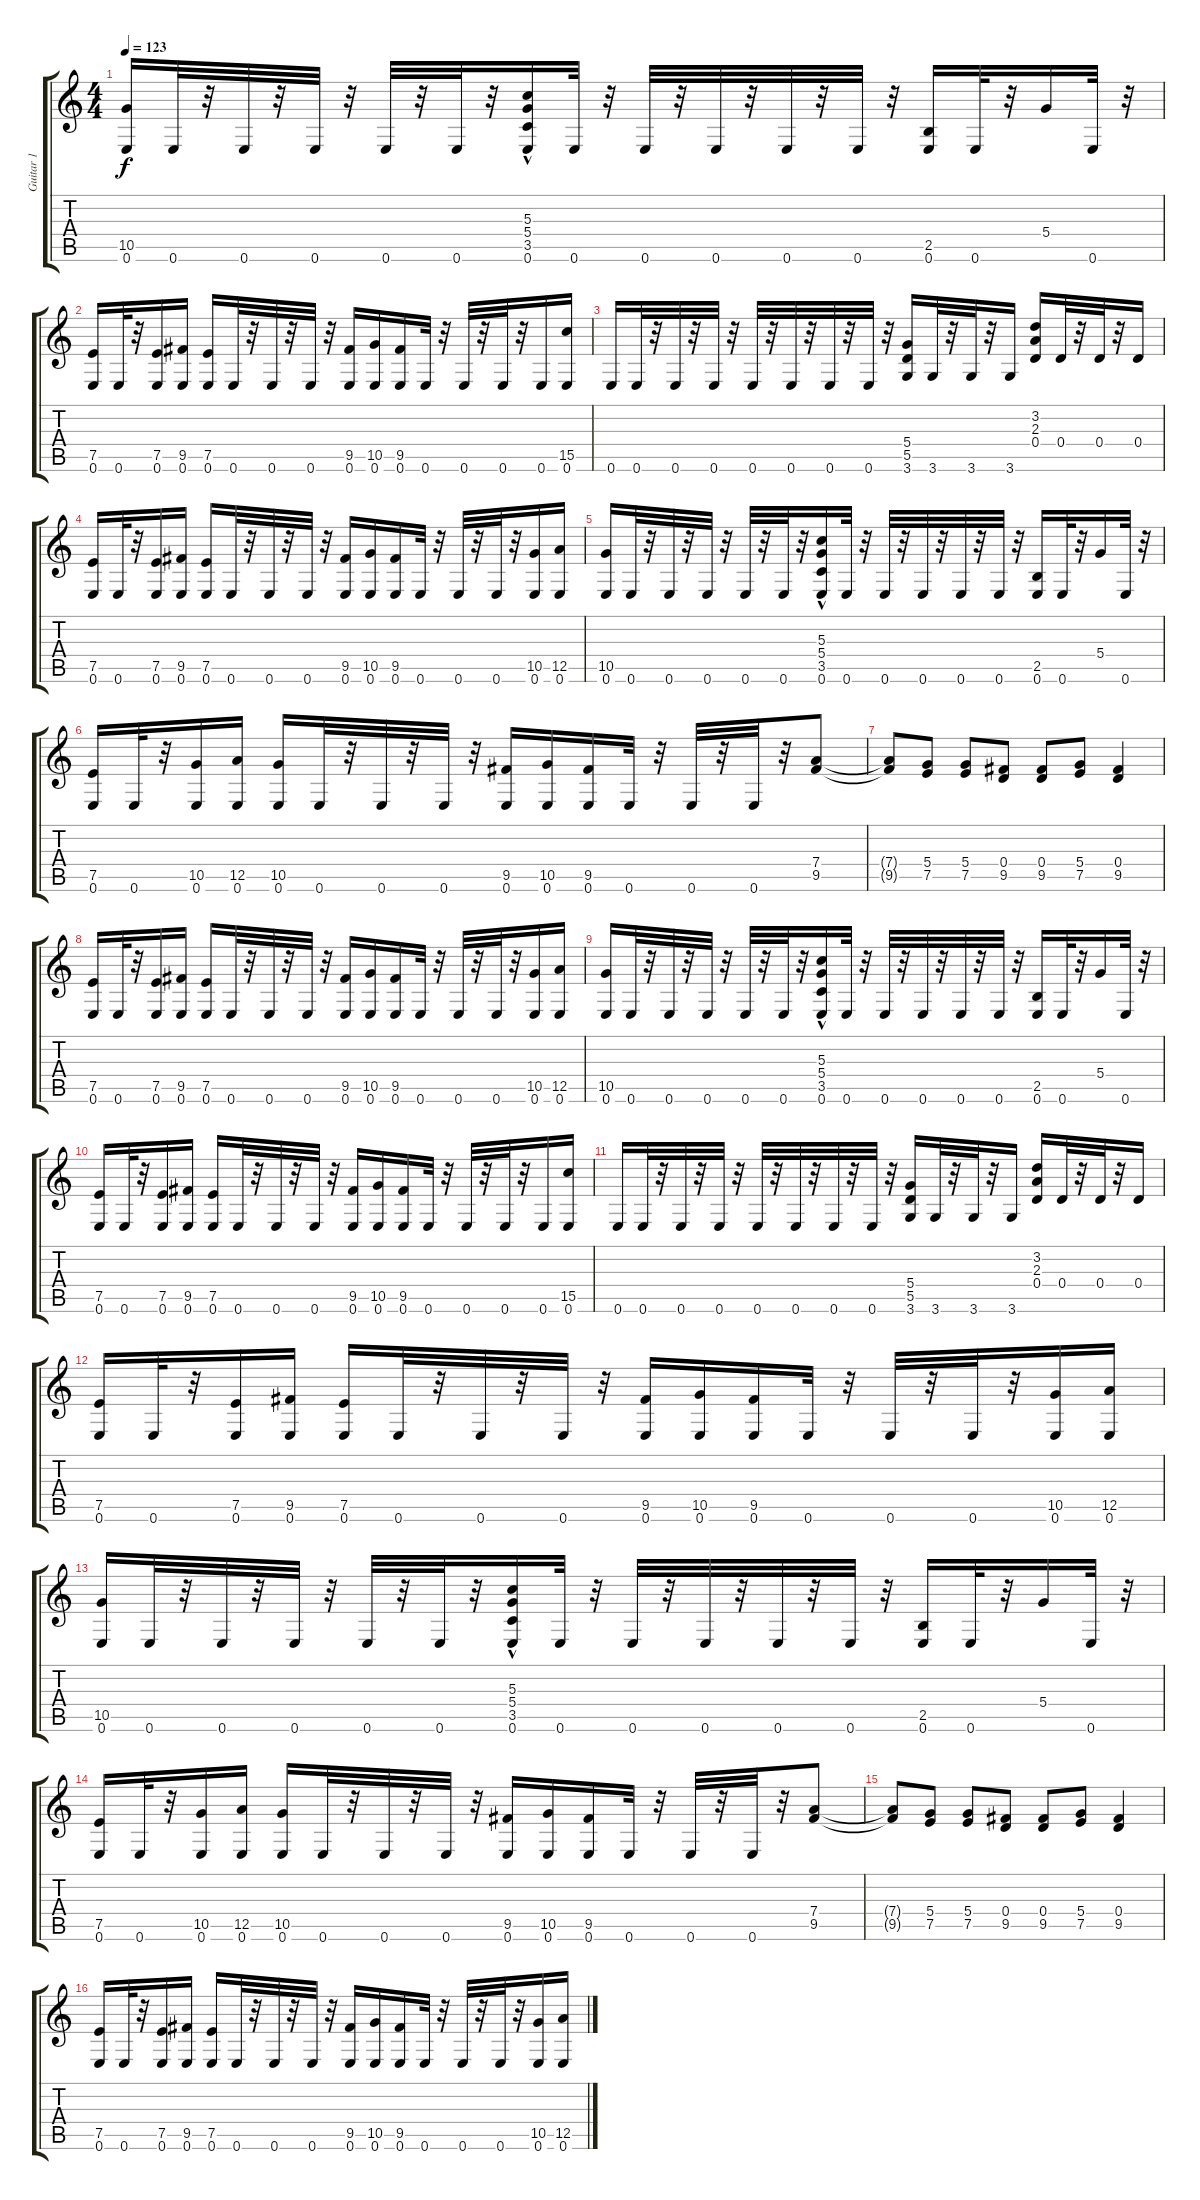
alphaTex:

\track ("Guitar 1" "Guitar 1") {instrument overdrivenguitar}
\staff {score tabs}
\tuning (E4 B3 G3 D3 A2 E2) {hide}
\ts (4 4)
\tempo 123
\clef g2
\ks c
(10.5 0.6).16{dy f} 0.6.32 r.32 0.6.32 r.32 0.6.32 r.32 0.6.32 r.32 0.6.32 r.32 (5.3{hac} 5.4 3.5{hac} 0.6).16 0.6.32 r.32 0.6.32 r.32 0.6.32 r.32 0.6.32 r.32 0.6.32 r.32 (2.5 0.6).16 0.6.32 r.32 5.4.16 0.6.32 r.32 |
(7.5 0.6).16 0.6.32 r.32 (7.5 0.6).16 (9.5 0.6).16 (7.5 0.6).16 0.6.32 r.32 0.6.32 r.32 0.6.32 r.32 (9.5 0.6).16 (10.5 0.6).16 (9.5 0.6).16 0.6.32 r.32 0.6.32 r.32 0.6.32 r.32 0.6.16 (15.5 0.6).16 |
0.6.16 0.6.32 r.32 0.6.32 r.32 0.6.32 r.32 0.6.32 r.32 0.6.32 r.32 0.6.32 r.32 0.6.32 r.32 (5.4 5.5 3.6).16 3.6.32 r.32 3.6.32 r.32 3.6.16 (3.2 2.3 0.4).16 0.4.32 r.32 0.4.32 r.32 0.4.16 |
(7.5 0.6).16 0.6.32 r.32 (7.5 0.6).16 (9.5 0.6).16 (7.5 0.6).16 0.6.32 r.32 0.6.32 r.32 0.6.32 r.32 (9.5 0.6).16 (10.5 0.6).16 (9.5 0.6).16 0.6.32 r.32 0.6.32 r.32 0.6.32 r.32 (10.5 0.6).16 (12.5 0.6).16 |
(10.5 0.6).16 0.6.32 r.32 0.6.32 r.32 0.6.32 r.32 0.6.32 r.32 0.6.32 r.32 (5.3{hac} 5.4 3.5{hac} 0.6).16 0.6.32 r.32 0.6.32 r.32 0.6.32 r.32 0.6.32 r.32 0.6.32 r.32 (2.5 0.6).16 0.6.32 r.32 5.4.16 0.6.32 r.32 |
(7.5 0.6).16 0.6.32 r.32 (10.5 0.6).16 (12.5 0.6).16 (10.5 0.6).16 0.6.32 r.32 0.6.32 r.32 0.6.32 r.32 (9.5 0.6).16 (10.5 0.6).16 (9.5 0.6).16 0.6.32 r.32 0.6.32 r.32 0.6.32 r.32 (7.4 9.5).8 |
(7.4{t} 9.5{t}).8 (5.4 7.5).8 (5.4 7.5).8 (0.4 9.5).8 (0.4 9.5).8 (5.4 7.5).8 (0.4 9.5).4 |
(7.5 0.6).16 0.6.32 r.32 (7.5 0.6).16 (9.5 0.6).16 (7.5 0.6).16 0.6.32 r.32 0.6.32 r.32 0.6.32 r.32 (9.5 0.6).16 (10.5 0.6).16 (9.5 0.6).16 0.6.32 r.32 0.6.32 r.32 0.6.32 r.32 (10.5 0.6).16 (12.5 0.6).16 |
(10.5 0.6).16 0.6.32 r.32 0.6.32 r.32 0.6.32 r.32 0.6.32 r.32 0.6.32 r.32 (5.3{hac} 5.4 3.5{hac} 0.6).16 0.6.32 r.32 0.6.32 r.32 0.6.32 r.32 0.6.32 r.32 0.6.32 r.32 (2.5 0.6).16 0.6.32 r.32 5.4.16 0.6.32 r.32 |
(7.5 0.6).16 0.6.32 r.32 (7.5 0.6).16 (9.5 0.6).16 (7.5 0.6).16 0.6.32 r.32 0.6.32 r.32 0.6.32 r.32 (9.5 0.6).16 (10.5 0.6).16 (9.5 0.6).16 0.6.32 r.32 0.6.32 r.32 0.6.32 r.32 0.6.16 (15.5 0.6).16 |
0.6.16 0.6.32 r.32 0.6.32 r.32 0.6.32 r.32 0.6.32 r.32 0.6.32 r.32 0.6.32 r.32 0.6.32 r.32 (5.4 5.5 3.6).16 3.6.32 r.32 3.6.32 r.32 3.6.16 (3.2 2.3 0.4).16 0.4.32 r.32 0.4.32 r.32 0.4.16 |
(7.5 0.6).16 0.6.32 r.32 (7.5 0.6).16 (9.5 0.6).16 (7.5 0.6).16 0.6.32 r.32 0.6.32 r.32 0.6.32 r.32 (9.5 0.6).16 (10.5 0.6).16 (9.5 0.6).16 0.6.32 r.32 0.6.32 r.32 0.6.32 r.32 (10.5 0.6).16 (12.5 0.6).16 |
(10.5 0.6).16 0.6.32 r.32 0.6.32 r.32 0.6.32 r.32 0.6.32 r.32 0.6.32 r.32 (5.3{hac} 5.4 3.5{hac} 0.6).16 0.6.32 r.32 0.6.32 r.32 0.6.32 r.32 0.6.32 r.32 0.6.32 r.32 (2.5 0.6).16 0.6.32 r.32 5.4.16 0.6.32 r.32 |
(7.5 0.6).16 0.6.32 r.32 (10.5 0.6).16 (12.5 0.6).16 (10.5 0.6).16 0.6.32 r.32 0.6.32 r.32 0.6.32 r.32 (9.5 0.6).16 (10.5 0.6).16 (9.5 0.6).16 0.6.32 r.32 0.6.32 r.32 0.6.32 r.32 (7.4 9.5).8 |
(7.4{t} 9.5{t}).8 (5.4 7.5).8 (5.4 7.5).8 (0.4 9.5).8 (0.4 9.5).8 (5.4 7.5).8 (0.4 9.5).4 |
(7.5 0.6).16 0.6.32 r.32 (7.5 0.6).16 (9.5 0.6).16 (7.5 0.6).16 0.6.32 r.32 0.6.32 r.32 0.6.32 r.32 (9.5 0.6).16 (10.5 0.6).16 (9.5 0.6).16 0.6.32 r.32 0.6.32 r.32 0.6.32 r.32 (10.5 0.6).16 (12.5 0.6).16
